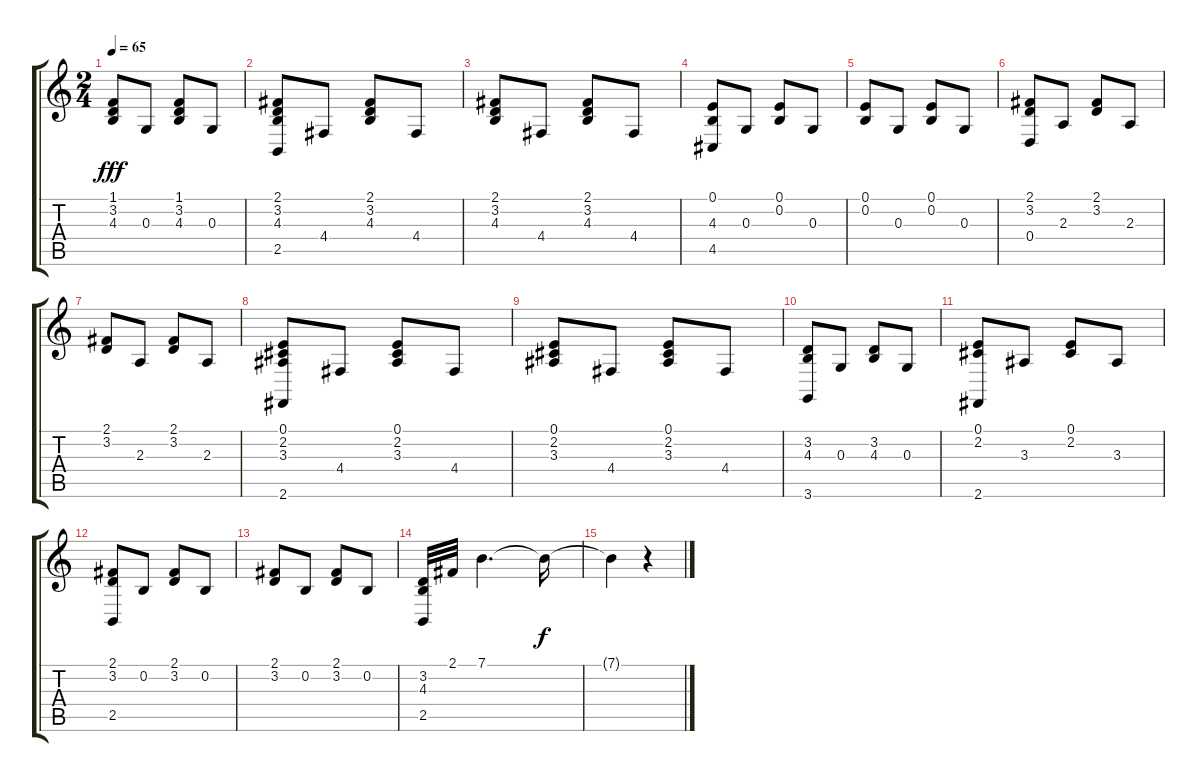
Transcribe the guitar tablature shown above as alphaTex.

\track "" {instrument brightacousticpiano}
\staff {score tabs}
\tuning (E4 B3 G3 D3 A2 E2) {hide}
\ts (2 4)
\tempo 65
\clef g2
\ks c
(1.1 3.2 4.3).8{dy fff} 0.3.8 (1.1 3.2 4.3).8 0.3.8 |
(2.1 3.2 4.3 2.5).8 4.4.8 (2.1 3.2 4.3).8 4.4.8 |
(2.1 3.2 4.3).8 4.4.8 (2.1 3.2 4.3).8 4.4.8 |
(0.1 4.3 4.5).8 0.3.8 (0.1 0.2).8 0.3.8 |
(0.1 0.2).8 0.3.8 (0.1 0.2).8 0.3.8 |
(2.1 3.2 0.4).8 2.3.8 (2.1 3.2).8 2.3.8 |
(2.1 3.2).8 2.3.8 (2.1 3.2).8 2.3.8 |
(0.1 2.2 3.3 2.6).8 4.4.8 (0.1 2.2 3.3).8 4.4.8 |
(0.1 2.2 3.3).8 4.4.8 (0.1 2.2 3.3).8 4.4.8 |
(3.2 4.3 3.6).8 0.3.8 (3.2 4.3).8 0.3.8 |
(0.1 2.2 2.6).8 3.3.8 (0.1 2.2).8 3.3.8 |
(2.1 3.2 2.5).8 0.2.8 (2.1 3.2).8 0.2.8 |
(2.1 3.2).8 0.2.8 (2.1 3.2).8 0.2.8 |
(3.2 4.3 2.5).32 2.1.32 7.1.4{d} 7.1{t}.16{dy f} |
7.1{t}.4 r.4
